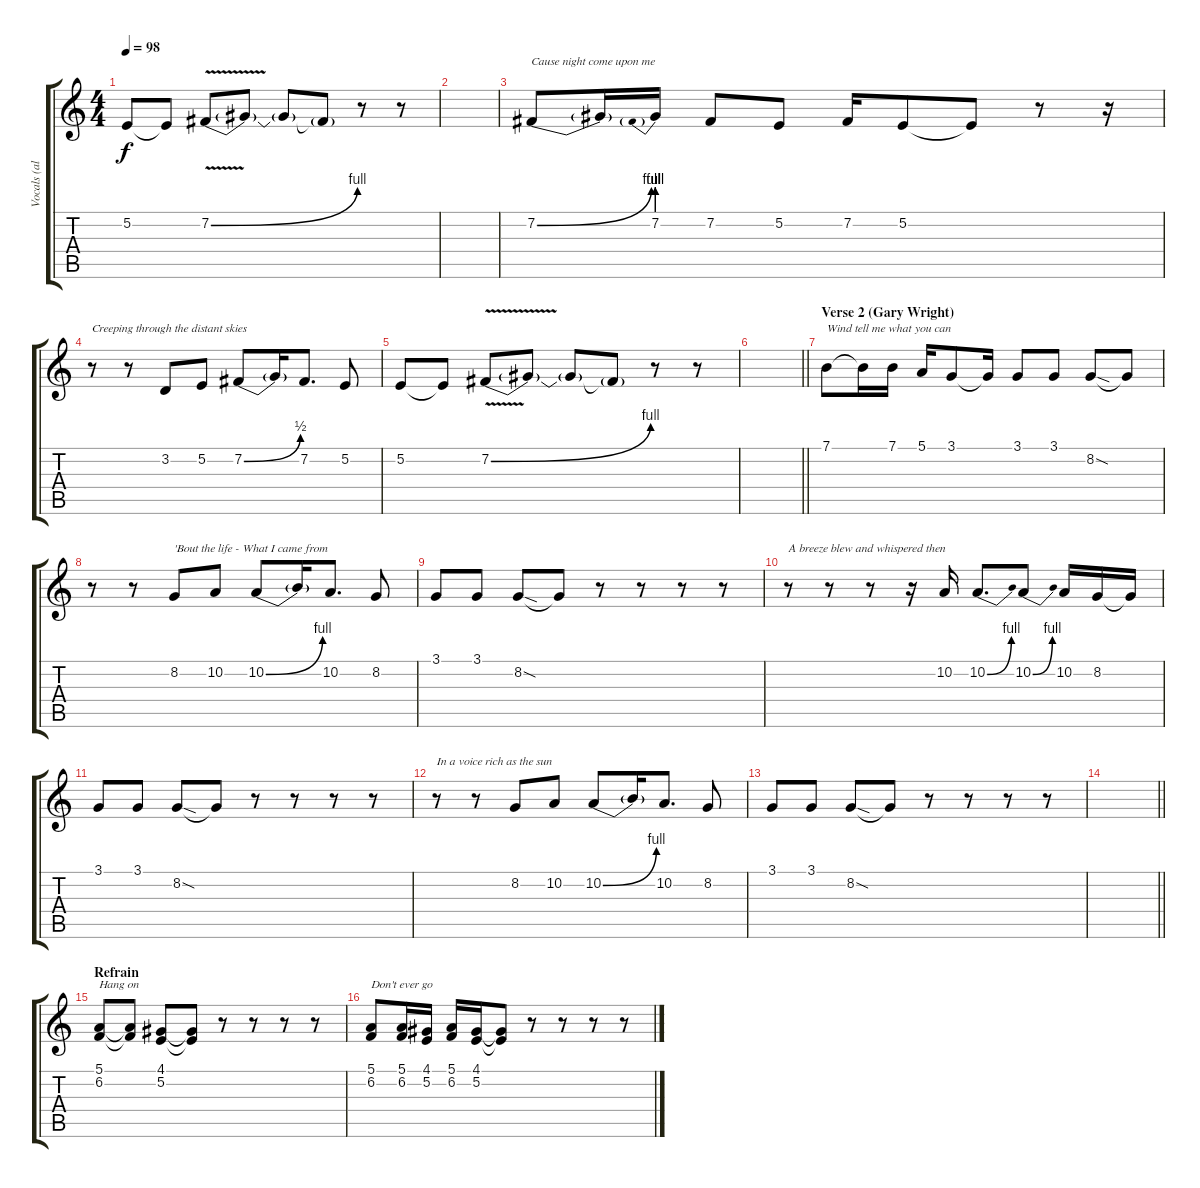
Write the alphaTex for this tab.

\track ("Vocals (alternatively Mike Harrisson and" "Vocals (al") {instrument tenorsax}
\staff {score tabs}
\tuning (E4 B3 G3 D3 A2 E2) {hide}
\ts (4 4)
\tempo 98
\clef g2
\ks c
5.2.8{dy f} 5.2{t}.8 7.2{be (bend 0 0 60 4) v}.8 7.2{t}.8 7.2{t}.8 7.2{t}.8 r.8 r.8 |
|
7.2{be (bend 0 0 60 4)}.8{txt "Cause night come upon me"} 7.2{t}.16 7.2{be (prebend 0 4 60 4)}.16 7.2.8 5.2.8 7.2.16 5.2.8 5.2{t}.8 r.8 r.16 |
r.8{txt "Creeping through the distant skies"} r.8 3.2.8 5.2.8 7.2{be (bend 0 0 60 2)}.8 7.2{t}.16 7.2.8{d} 5.2.8 |
5.2.8 5.2{t}.8 7.2{be (bend 0 0 60 4) v}.8 7.2{t}.8 7.2{t}.8 7.2{t}.8 r.8 r.8 |
\barLineRight lightlight
|
\section ("" "Verse 2 (Gary Wright)")
7.1.8{txt "Wind tell me what you can"} 7.1{t}.16 7.1.16 5.1.16 3.1.8 3.1{t}.16 3.1.8 3.1.8 8.2{sod}.8 8.2{t}.8 |
r.8 r.8 8.2.8{txt "'Bout the life - What I came from"} 10.2.8 10.2{be (bend 0 0 60 4)}.8 10.2{t}.16 10.2.8{d} 8.2.8 |
3.1.8 3.1.8 8.2{sod}.8 8.2{t}.8 r.8 r.8 r.8 r.8 |
r.8{txt "A breeze blew and whispered then"} r.8 r.8 r.16 10.2.16 10.2{be (bend 0 0 60 4)}.8{d} 10.2{be (bend 0 0 60 4)}.8 10.2.16 8.2.16 8.2{t}.16 |
3.1.8 3.1.8 8.2{sod}.8 8.2{t}.8 r.8 r.8 r.8 r.8 |
r.8{txt "In a voice rich as the sun "} r.8 8.2.8 10.2.8 10.2{be (bend 0 0 60 4)}.8 10.2{t}.16 10.2.8{d} 8.2.8 |
3.1.8 3.1.8 8.2{sod}.8 8.2{t}.8 r.8 r.8 r.8 r.8 |
\barLineRight lightlight
|
\section ("" "Refrain")
(5.1 6.2).8{txt "Hang on"} (5.1{t} 6.2{t}).8 (4.1 5.2).8 (4.1{t} 5.2{t}).8 r.8 r.8 r.8 r.8 |
(5.1 6.2).8{txt "Don't ever go"} (5.1 6.2).16 (4.1 5.2).16 (5.1 6.2).16 (4.1 5.2).16 (4.1{t} 5.2{t}).8 r.8 r.8 r.8 r.8
